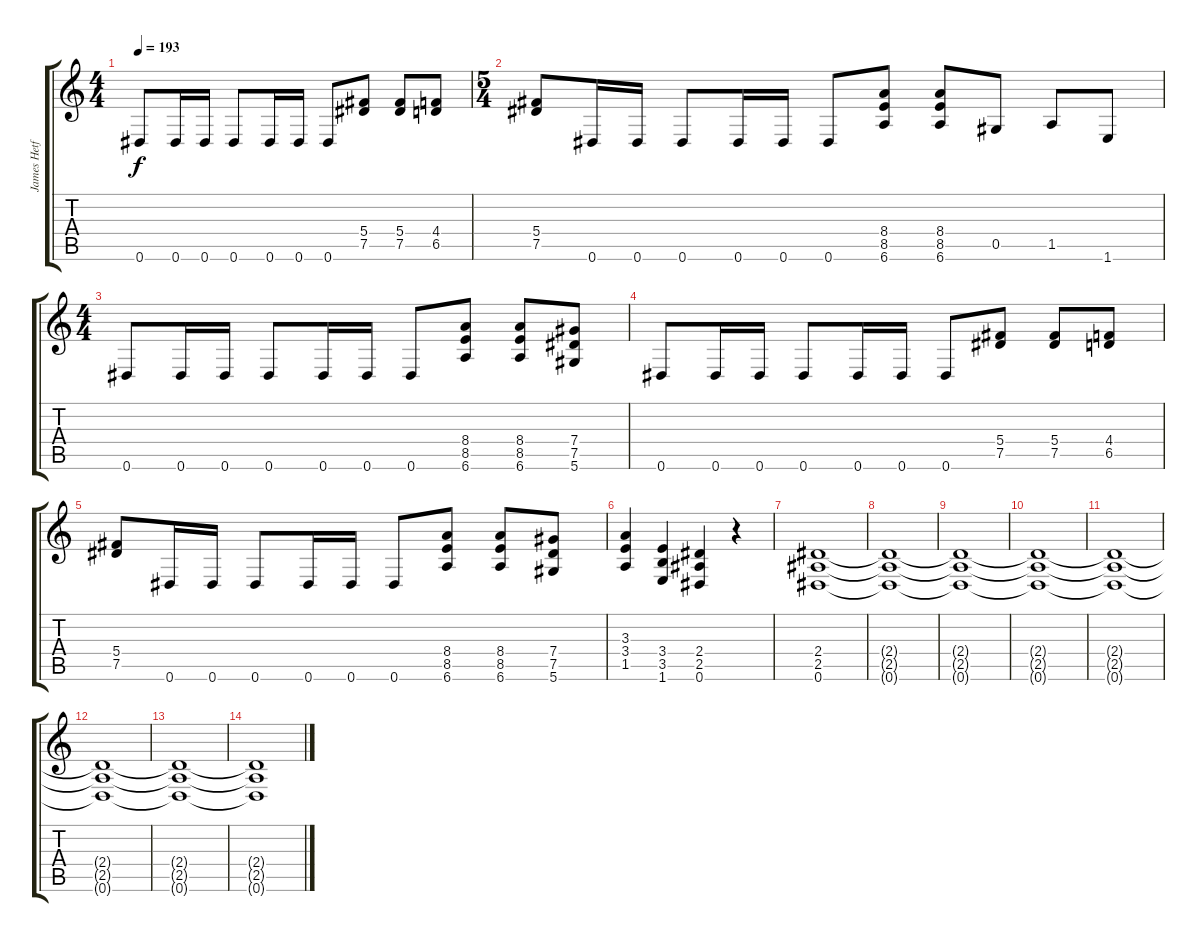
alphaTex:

\track ("James Hetfield" "James Hetf") {instrument distortionguitar}
\staff {score tabs}
\tuning (Eb4 Bb3 Gb3 Db3 Ab2 Eb2) {hide}
\ts (4 4)
\tempo 193
\clef g2
\ks c
0.6.8{dy f} 0.6.16 0.6.16 0.6.8 0.6.16 0.6.16 0.6.8 (5.4 7.5).8 (5.4 7.5).8 (4.4 6.5).8 |
\ts (5 4)
(5.4 7.5).8 0.6.16 0.6.16 0.6.8 0.6.16 0.6.16 0.6.8 (8.4 8.5 6.6).8 (8.4 8.5 6.6).8 0.5.8 1.5.8 1.6.8 |
\ts (4 4)
0.6.8 0.6.16 0.6.16 0.6.8 0.6.16 0.6.16 0.6.8 (8.4 8.5 6.6).8 (8.4 8.5 6.6).8 (7.4 7.5 5.6).8 |
0.6.8 0.6.16 0.6.16 0.6.8 0.6.16 0.6.16 0.6.8 (5.4 7.5).8 (5.4 7.5).8 (4.4 6.5).8 |
(5.4 7.5).8 0.6.16 0.6.16 0.6.8 0.6.16 0.6.16 0.6.8 (8.4 8.5 6.6).8 (8.4 8.5 6.6).8 (7.4 7.5 5.6).8 |
(3.3 3.4 1.5).4 (3.4 3.5 1.6).4 (2.4 2.5 0.6).4 r.4 |
(2.4 2.5 0.6).1 |
(2.4{t} 2.5{t} 0.6{t}).1 |
(2.4{t} 2.5{t} 0.6{t}).1 |
(2.4{t} 2.5{t} 0.6{t}).1 |
(2.4{t} 2.5{t} 0.6{t}).1 |
(2.4{t} 2.5{t} 0.6{t}).1 |
(2.4{t} 2.5{t} 0.6{t}).1 |
(2.4{t} 2.5{t} 0.6{t}).1
